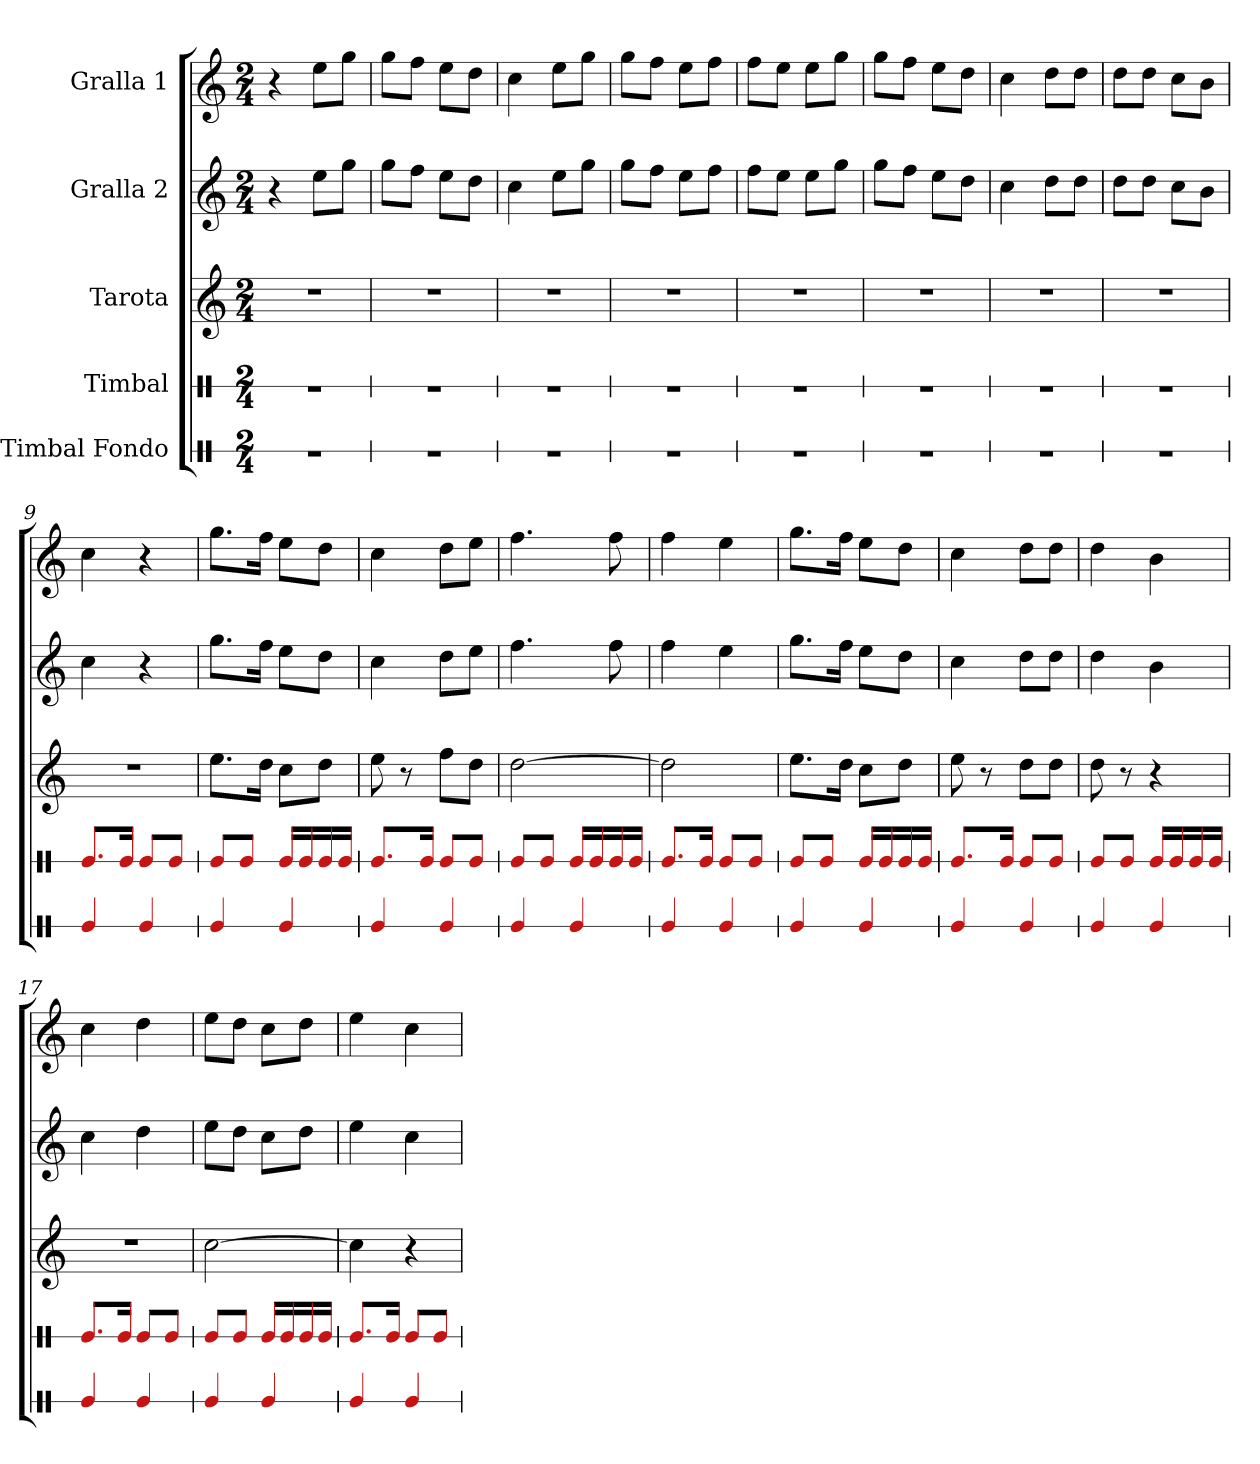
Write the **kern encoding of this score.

**kern	**kern	**kern	**kern	**kern
*part5	*part4	*part3	*part2	*part1
*staff5	*staff4	*staff3	*staff2	*staff1
*I"Timbal Fondo	*I"Timbal	*I"Tarota	*I"Gralla 2	*I"Gralla 1
*stria1	*stria1	*	*	*
*clefX	*clefX	*clefG2	*clefG2	*clefG2
*k[]	*k[]	*k[]	*k[]	*k[]
*M2/4	*M2/4	*M2/4	*M2/4	*M2/4
*MM90	*MM90	*MM90	*MM90	*MM90
=1	=1	=1	=1	=1
2r	2r	2r	4r	4r
.	.	.	8ee\L	8ee\L
.	.	.	8gg\J	8gg\J
=2	=2	=2	=2	=2
2r	2r	2r	8gg\L	8gg\L
.	.	.	8ff\J	8ff\J
.	.	.	8ee\L	8ee\L
.	.	.	8dd\J	8dd\J
=3	=3	=3	=3	=3
2r	2r	2r	4cc\	4cc\
.	.	.	8ee\L	8ee\L
.	.	.	8gg\J	8gg\J
=4	=4	=4	=4	=4
2r	2r	2r	8gg\L	8gg\L
.	.	.	8ff\J	8ff\J
.	.	.	8ee\L	8ee\L
.	.	.	8ff\J	8ff\J
=5	=5	=5	=5	=5
2r	2r	2r	8ff\L	8ff\L
.	.	.	8ee\J	8ee\J
.	.	.	8ee\L	8ee\L
.	.	.	8gg\J	8gg\J
=6	=6	=6	=6	=6
2r	2r	2r	8gg\L	8gg\L
.	.	.	8ff\J	8ff\J
.	.	.	8ee\L	8ee\L
.	.	.	8dd\J	8dd\J
=7	=7	=7	=7	=7
2r	2r	2r	4cc\	4cc\
.	.	.	8dd\L	8dd\L
.	.	.	8dd\J	8dd\J
!!LO:LB:g=z
=8	=8	=8	=8	=8
2r	2r	2r	8dd\L	8dd\L
.	.	.	8dd\J	8dd\J
.	.	.	8cc\L	8cc\L
.	.	.	8b\J	8b\J
=9	=9	=9	=9	=9
4e/	8.e/L	2r	4cc\	4cc\
.	16e/Jk	.	.	.
4e/	8e/L	.	4r	4r
.	8e/J	.	.	.
=10	=10	=10	=10	=10
4e/	8e/L	8.ee\L	8.gg\L	8.gg\L
.	8e/J	.	.	.
.	.	16dd\Jk	16ff\Jk	16ff\Jk
4e/	16e/LL	8cc\L	8ee\L	8ee\L
.	16e/	.	.	.
.	16e/	8dd\J	8dd\J	8dd\J
.	16e/JJ	.	.	.
=11	=11	=11	=11	=11
4e/	8.e/L	8ee\	4cc\	4cc\
.	.	8r	.	.
.	16e/Jk	.	.	.
4e/	8e/L	8ff\L	8dd\L	8dd\L
.	8e/J	8dd\J	8ee\J	8ee\J
=12	=12	=12	=12	=12
4e/	8e/L	[2dd\	4.ff\	4.ff\
.	8e/J	.	.	.
4e/	16e/LL	.	.	.
.	16e/	.	.	.
.	16e/	.	8ff\	8ff\
.	16e/JJ	.	.	.
=13	=13	=13	=13	=13
4e/	8.e/L	2dd\]	4ff\	4ff\
.	16e/Jk	.	.	.
4e/	8e/L	.	4ee\	4ee\
.	8e/J	.	.	.
=14	=14	=14	=14	=14
4e/	8e/L	8.ee\L	8.gg\L	8.gg\L
.	8e/J	.	.	.
.	.	16dd\Jk	16ff\Jk	16ff\Jk
4e/	16e/LL	8cc\L	8ee\L	8ee\L
.	16e/	.	.	.
.	16e/	8dd\J	8dd\J	8dd\J
.	16e/JJ	.	.	.
!!LO:LB:g=z
=15	=15	=15	=15	=15
4e/	8.e/L	8ee\	4cc\	4cc\
.	.	8r	.	.
.	16e/Jk	.	.	.
4e/	8e/L	8dd\L	8dd\L	8dd\L
.	8e/J	8dd\J	8dd\J	8dd\J
=16	=16	=16	=16	=16
4e/	8e/L	8dd\	4dd\	4dd\
.	8e/J	8r	.	.
4e/	16e/LL	4r	4b\	4b\
.	16e/	.	.	.
.	16e/	.	.	.
.	16e/JJ	.	.	.
=17	=17	=17	=17	=17
4e/	8.e/L	2r	4cc\	4cc\
.	16e/Jk	.	.	.
4e/	8e/L	.	4dd\	4dd\
.	8e/J	.	.	.
=18	=18	=18	=18	=18
4e/	8e/L	[2cc\	8ee\L	8ee\L
.	8e/J	.	8dd\J	8dd\J
4e/	16e/LL	.	8cc\L	8cc\L
.	16e/	.	.	.
.	16e/	.	8dd\J	8dd\J
.	16e/JJ	.	.	.
=19	=19	=19	=19	=19
4e/	8.e/L	4cc\]	4ee\	4ee\
.	16e/Jk	.	.	.
4e/	8e/L	4r	4cc\	4cc\
.	8e/J	.	.	.
=	=	=	=	=
*-	*-	*-	*-	*-
